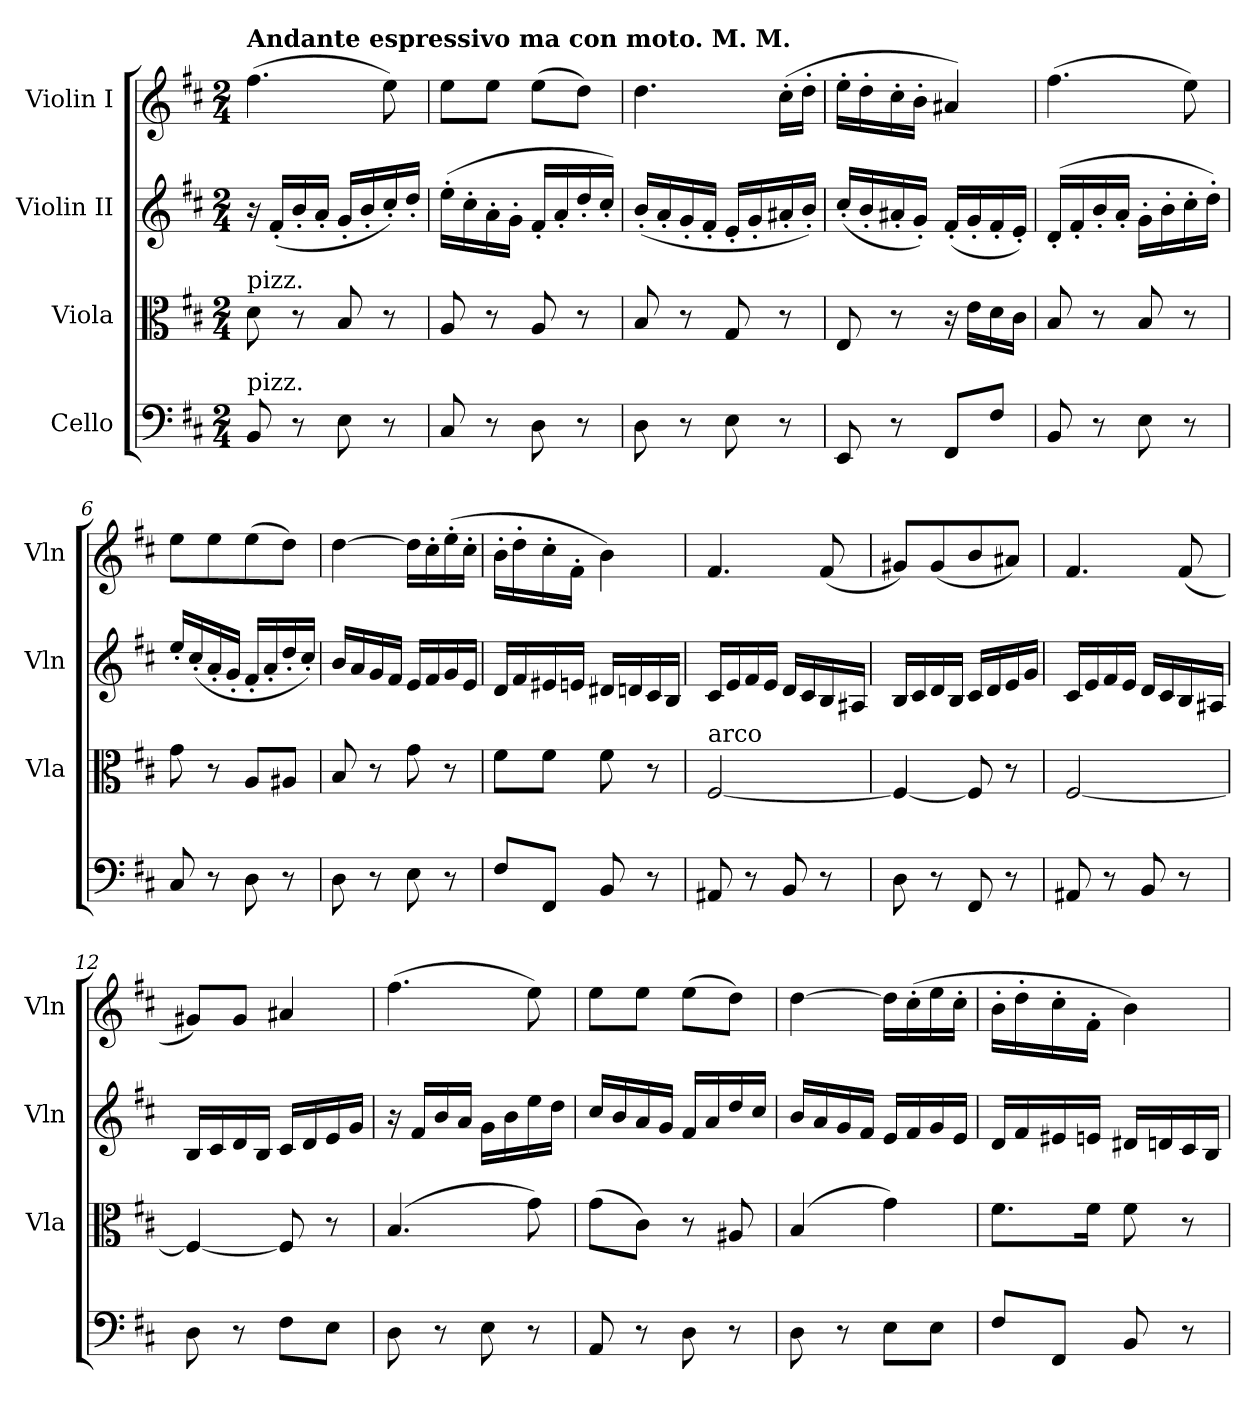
**kern	**kern	**kern	**kern
*part4	*part3	*part2	*part1
*staff4	*staff3	*staff2	*staff1
*I"Cello	*I"Viola	*I"Violin II	*I"Violin I
*	*I'Vla	*I'Vln	*I'Vln
*clefF4	*clefC3	*clefG2	*clefG2
*k[f#c#]	*k[f#c#]	*k[f#c#]	*k[f#c#]
*M2/4	*M2/4	*M2/4	*M2/4
*MM63	*MM63	*MM63	*MM63
=1	=1	=1	=1
!	!	!	!LO:TX:a:B:t=Andante espressivo ma con moto. M. M.
!	!LO:TX:a:t=pizz.	!	!
!LO:TX:a:t=pizz.	!	!	!
8BB/	8d\	16r	(>4.ff#\
.	.	(<16f#'/LL	.
8r	8r	16b'/	.
.	.	16a'/JJ	.
8E\	8B/	16g'/LL	.
.	.	16b'/	.
8r	8r	16cc#'/)	8ee\)
.	.	16dd'/JJ	.
=2	=2	=2	=2
8C#/	8A/	(>16ee'\LL	8ee\L
.	.	16cc#'\	.
8r	8r	16a'\	8ee\J
.	.	16g'\JJ	.
8D\	8A/	16f#'/LL	(>8ee\L
.	.	16a'/	.
8r	8r	16dd'/	8dd\J)
.	.	16cc#'/JJ)	.
=3	=3	=3	=3
8D\	8B/	(<16b'/LL	4.dd\
.	.	16a'/	.
8r	8r	16g'/	.
.	.	16f#'/JJ	.
8E\	8G/	16e'/LL	.
.	.	16g'/	.
8r	8r	16a#X'/	(>16cc#'\LL
.	.	16b'/JJ)	16dd'\JJ
=4	=4	=4	=4
8EE/	8E/	(<16cc#'/LL	16ee'\LL
.	.	16b'/	16dd'\
8r	8r	16a#X'/	16cc#'\
.	.	16g'/JJ)	16b'\JJ
8FF#/L	16r	(<16f#'/LL	4a#X/)
.	16e\LL	16g'/	.
8F#/J	16d\	16f#'/	.
.	16c#\JJ	16e'/JJ)	.
=5	=5	=5	=5
8BB/	8B/	(>16d'/LL	(>4.ff#\
.	.	16f#'/	.
8r	8r	16b'/	.
.	.	16a'/JJ	.
8E\	8B/	16g'\LL	.
.	.	16b'\	.
8r	8r	16cc#'\	8ee\)
.	.	16dd'\JJ)	.
=6	=6	=6	=6
8C#/	8g\	16ee'/LL	8ee\L
.	.	(<16cc#'/	.
8r	8r	16a'/	8ee\
.	.	16g'/JJ	.
8D\	8A/L	16f#'/LL	(>8ee\
.	.	16a'/	.
8r	8A#X/J	16dd'/	8dd\J)
.	.	16cc#'/JJ)	.
=7	=7	=7	=7
8D\	8B/	16b/LL	[4dd\
.	.	16a/	.
8r	8r	16g/	.
.	.	16f#/JJ	.
8E\	8g\	16e/LL	16dd\LL]
.	.	16f#/	16cc#'\
8r	8r	16g/	(>16ee'\
.	.	16e/JJ	16cc#'\JJ
=8	=8	=8	=8
8F#/L	8f#\L	16d/LL	16b'\LL
.	.	16f#/	16dd'\
8FF#/J	8f#\J	16e#X/	16cc#'\
.	.	16en/JJ	16f#'\JJ
8BB/	8f#\	16d#X/LL	4b\)
.	.	16dn/	.
8r	8r	16c#/	.
.	.	16B/JJ	.
=9	=9	=9	=9
!	!LO:TX:a:t=arco	!	!
8AA#X/	[2F#/	16c#/LL	4.f#/
.	.	16e/	.
8r	.	16f#/	.
.	.	16e/JJ	.
8BB/	.	16d/LL	.
.	.	16c#/	.
8r	.	16B/	(<8f#/
.	.	16A#X/JJ	.
!!LO:LB:g=z
=10	=10	=10	=10
8D\	4F#/_	16B/LL	8g#X/L)
.	.	16c#/	.
8r	.	16d/	(<8g#/
.	.	16B/JJ	.
8FF#/	8F#/]	16c#/LL	8b/
.	.	16d/	.
8r	8r	16e/	8a#X/J)
.	.	16g/JJ	.
=11	=11	=11	=11
8AA#X/	[2F#/	16c#/LL	4.f#/
.	.	16e/	.
8r	.	16f#/	.
.	.	16e/JJ	.
8BB/	.	16d/LL	.
.	.	16c#/	.
8r	.	16B/	(<8f#/
.	.	16A#X/JJ	.
=12	=12	=12	=12
8D\	4F#/_	16B/LL	8g#X/L)
.	.	16c#/	.
8r	.	16d/	8g#/J
.	.	16B/JJ	.
8F#\L	8F#/]	16c#/LL	4a#X/
.	.	16d/	.
8E\J	8r	16e/	.
.	.	16g/JJ	.
=13	=13	=13	=13
8D\	(>4.B/	16r	(>4.ff#\
.	.	16f#/LL	.
8r	.	16b/	.
.	.	16a/JJ	.
8E\	.	16g\LL	.
.	.	16b\	.
8r	8g\)	16ee\	8ee\)
.	.	16dd\JJ	.
=14	=14	=14	=14
8AA/	(>8g\L	16cc#/LL	8ee\L
.	.	16b/	.
8r	8c#\J)	16a/	8ee\J
.	.	16g/JJ	.
8D\	8r	16f#/LL	(>8ee\L
.	.	16a/	.
8r	8A#X/	16dd/	8dd\J)
.	.	16cc#/JJ	.
=15	=15	=15	=15
8D\	(>4B/	16b/LL	[4dd\
.	.	16a/	.
8r	.	16g/	.
.	.	16f#/JJ	.
8E\L	4g\)	16e/LL	16dd\LL]
.	.	16f#/	(>16cc#'\
8E\J	.	16g/	16ee\
.	.	16e/JJ	16cc#'\JJ
=16	=16	=16	=16
8F#/L	8.f#\L	16d/LL	16b'\LL
.	.	16f#/	16dd'\
8FF#/J	.	16e#X/	16cc#'\
.	16f#\Jk	16en/JJ	16f#'\JJ
8BB/	8f#\	16d#X/LL	4b\)
.	.	16dn/	.
8r	8r	16c#/	.
.	.	16B/JJ	.
=	=	=	=
*-	*-	*-	*-
